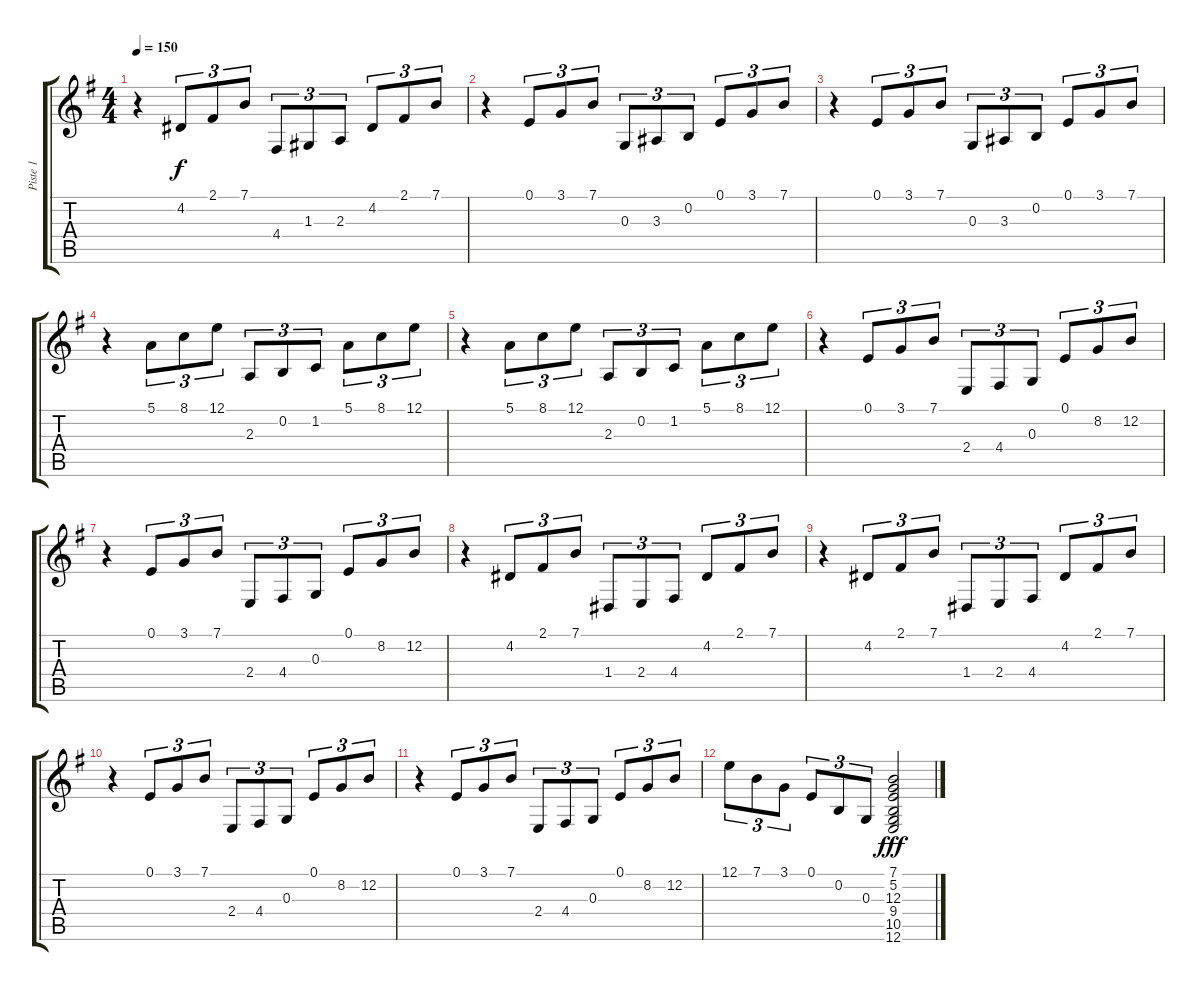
\track ("Piste 1" "Piste 1") {instrument acousticgrandpiano}
\staff {score tabs}
\tuning (E4 B3 G3 D3 A2 E2) {hide}
\ts (4 4)
\tempo 150
\clef g2
\ks eminor
r.4{dy f} 4.2.8{tu (3 2)} 2.1.8{tu (3 2)} 7.1.8{tu (3 2)} 4.4.8{tu (3 2)} 1.3.8{tu (3 2)} 2.3.8{tu (3 2)} 4.2.8{tu (3 2)} 2.1.8{tu (3 2)} 7.1.8{tu (3 2)} |
r.4 0.1.8{tu (3 2)} 3.1.8{tu (3 2)} 7.1.8{tu (3 2)} 0.3.8{tu (3 2)} 3.3.8{tu (3 2)} 0.2.8{tu (3 2)} 0.1.8{tu (3 2)} 3.1.8{tu (3 2)} 7.1.8{tu (3 2)} |
r.4 0.1.8{tu (3 2)} 3.1.8{tu (3 2)} 7.1.8{tu (3 2)} 0.3.8{tu (3 2)} 3.3.8{tu (3 2)} 0.2.8{tu (3 2)} 0.1.8{tu (3 2)} 3.1.8{tu (3 2)} 7.1.8{tu (3 2)} |
r.4 5.1.8{tu (3 2)} 8.1.8{tu (3 2)} 12.1.8{tu (3 2)} 2.3.8{tu (3 2)} 0.2.8{tu (3 2)} 1.2.8{tu (3 2)} 5.1.8{tu (3 2)} 8.1.8{tu (3 2)} 12.1.8{tu (3 2)} |
r.4 5.1.8{tu (3 2)} 8.1.8{tu (3 2)} 12.1.8{tu (3 2)} 2.3.8{tu (3 2)} 0.2.8{tu (3 2)} 1.2.8{tu (3 2)} 5.1.8{tu (3 2)} 8.1.8{tu (3 2)} 12.1.8{tu (3 2)} |
r.4 0.1.8{tu (3 2)} 3.1.8{tu (3 2)} 7.1.8{tu (3 2)} 2.4.8{tu (3 2)} 4.4.8{tu (3 2)} 0.3.8{tu (3 2)} 0.1.8{tu (3 2)} 8.2.8{tu (3 2)} 12.2.8{tu (3 2)} |
r.4 0.1.8{tu (3 2)} 3.1.8{tu (3 2)} 7.1.8{tu (3 2)} 2.4.8{tu (3 2)} 4.4.8{tu (3 2)} 0.3.8{tu (3 2)} 0.1.8{tu (3 2)} 8.2.8{tu (3 2)} 12.2.8{tu (3 2)} |
r.4 4.2.8{tu (3 2)} 2.1.8{tu (3 2)} 7.1.8{tu (3 2)} 1.4.8{tu (3 2)} 2.4.8{tu (3 2)} 4.4.8{tu (3 2)} 4.2.8{tu (3 2)} 2.1.8{tu (3 2)} 7.1.8{tu (3 2)} |
r.4 4.2.8{tu (3 2)} 2.1.8{tu (3 2)} 7.1.8{tu (3 2)} 1.4.8{tu (3 2)} 2.4.8{tu (3 2)} 4.4.8{tu (3 2)} 4.2.8{tu (3 2)} 2.1.8{tu (3 2)} 7.1.8{tu (3 2)} |
r.4 0.1.8{tu (3 2)} 3.1.8{tu (3 2)} 7.1.8{tu (3 2)} 2.4.8{tu (3 2)} 4.4.8{tu (3 2)} 0.3.8{tu (3 2)} 0.1.8{tu (3 2)} 8.2.8{tu (3 2)} 12.2.8{tu (3 2)} |
r.4 0.1.8{tu (3 2)} 3.1.8{tu (3 2)} 7.1.8{tu (3 2)} 2.4.8{tu (3 2)} 4.4.8{tu (3 2)} 0.3.8{tu (3 2)} 0.1.8{tu (3 2)} 8.2.8{tu (3 2)} 12.2.8{tu (3 2)} |
12.1.8{tu (3 2)} 7.1.8{tu (3 2)} 3.1.8{tu (3 2)} 0.1.8{tu (3 2)} 0.2.8{tu (3 2)} 0.3.8{tu (3 2)} (7.1 5.2 12.3 9.4 10.5 12.6).2{dy fff}
